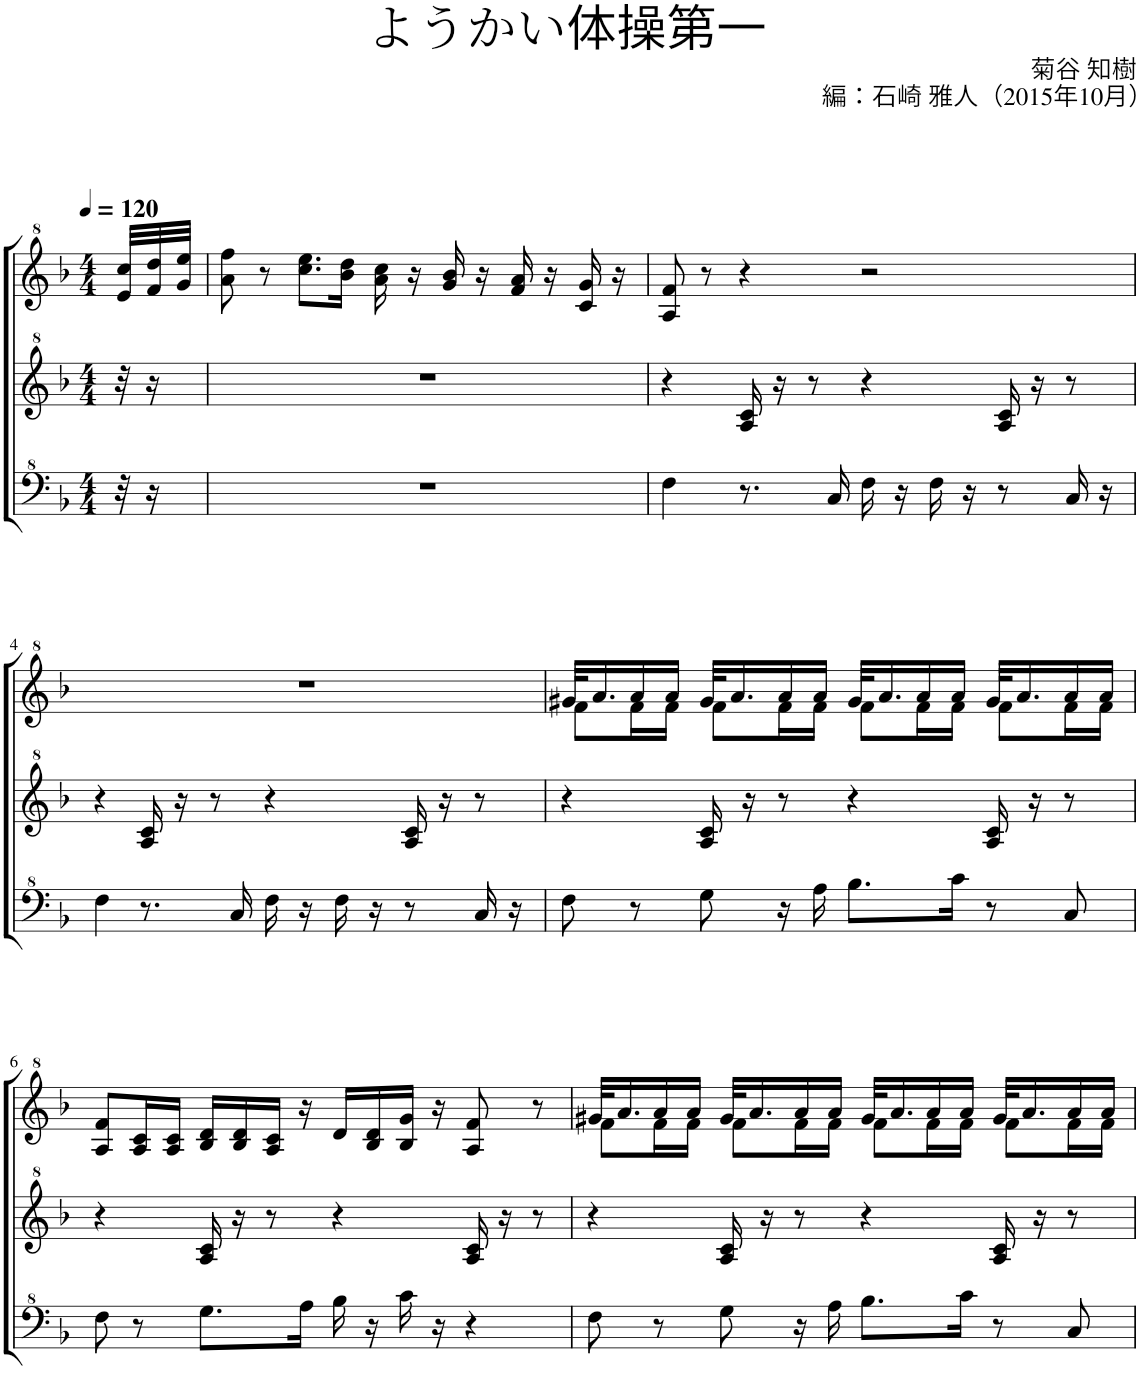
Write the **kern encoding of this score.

**kern	**kern	**kern
*part3	*part2	*part1
*staff3	*staff2	*staff1
*I"パンフルート	*I"パンフルート	*I"パンフルート
*clefF^4	*clefG^2	*clefG^2
*k[b-]	*k[b-]	*k[b-]
*M4/4	*M4/4	*M4/4
*MM120	*MM120	*MM120
=1	=1	=1
32r	32r	32ee/ 32ccc/LLL
16r	16r	32ff/ 32ddd/
.	.	32gg/ 32eee/JJJ
=2	=2	=2
1r	1r	8aa\ 8fff\
.	.	8r
.	.	8.ccc\ 8.eee\L
.	.	16bb-\ 16ddd\Jk
.	.	16aa\ 16ccc\
.	.	16r
.	.	16gg/ 16bb-/
.	.	16r
.	.	16ff/ 16aa/
.	.	16r
.	.	16cc/ 16gg/
.	.	16r
=3	=3	=3
4f\	4r	8a/ 8ff/
.	.	8r
8.r	16a/ 16cc/	4r
.	16r	.
.	8r	.
16c/	.	.
16f\	4r	2r
16r	.	.
16f\	.	.
16r	.	.
8r	16a/ 16cc/	.
.	16r	.
16c/	8r	.
16r	.	.
!!LO:LB:g=z
=4	=4	=4
4f\	4r	1r
8.r	16a/ 16cc/	.
.	16r	.
.	8r	.
16c/	.	.
16f\	4r	.
16r	.	.
16f\	.	.
16r	.	.
8r	16a/ 16cc/	.
.	16r	.
16c/	8r	.
16r	.	.
=5	=5	=5
*	*	*^
8f\	4r	32gg#X/KLL	8ff\L
.	.	16.aa/	.
8r	.	16aa/	16ff\L
.	.	16aa/JJ	16ff\JJ
8g\	16a/ 16cc/	32gg#/KLL	8ff\L
.	.	16.aa/	.
.	16r	.	.
16r	8r	16aa/	16ff\L
16a\	.	16aa/JJ	16ff\JJ
8.b-\L	4r	32gg#/KLL	8ff\L
.	.	16.aa/	.
.	.	16aa/	16ff\L
16cc\Jk	.	16aa/JJ	16ff\JJ
8r	16a/ 16cc/	32gg#/KLL	8ff\L
.	.	16.aa/	.
.	16r	.	.
8c/	8r	16aa/	16ff\L
.	.	16aa/JJ	16ff\JJ
*	*	*v	*v
!!LO:LB:g=z
=6	=6	=6
8f\	4r	8a/ 8ff/L
8r	.	16a/ 16cc/L
.	.	16a/ 16cc/JJ
8.g\L	16a/ 16cc/	16b-/ 16dd/LL
.	16r	16b-/ 16dd/
.	8r	16a/ 16cc/JJ
16a\Jk	.	16r
16b-\	4r	16dd/LL
16r	.	16b-/ 16dd/
16cc\	.	16b-/ 16gg/JJ
16r	.	16r
4r	16a/ 16cc/	8a/ 8ff/
.	16r	.
.	8r	8r
=7	=7	=7
*	*	*^
8f\	4r	32gg#X/KLL	8ff\L
.	.	16.aa/	.
8r	.	16aa/	16ff\L
.	.	16aa/JJ	16ff\JJ
8g\	16a/ 16cc/	32gg#/KLL	8ff\L
.	.	16.aa/	.
.	16r	.	.
16r	8r	16aa/	16ff\L
16a\	.	16aa/JJ	16ff\JJ
8.b-\L	4r	32gg#/KLL	8ff\L
.	.	16.aa/	.
.	.	16aa/	16ff\L
16cc\Jk	.	16aa/JJ	16ff\JJ
8r	16a/ 16cc/	32gg#/KLL	8ff\L
.	.	16.aa/	.
.	16r	.	.
8c/	8r	16aa/	16ff\L
.	.	16aa/JJ	16ff\JJ
*	*	*v	*v
=	=	=
*-	*-	*-
